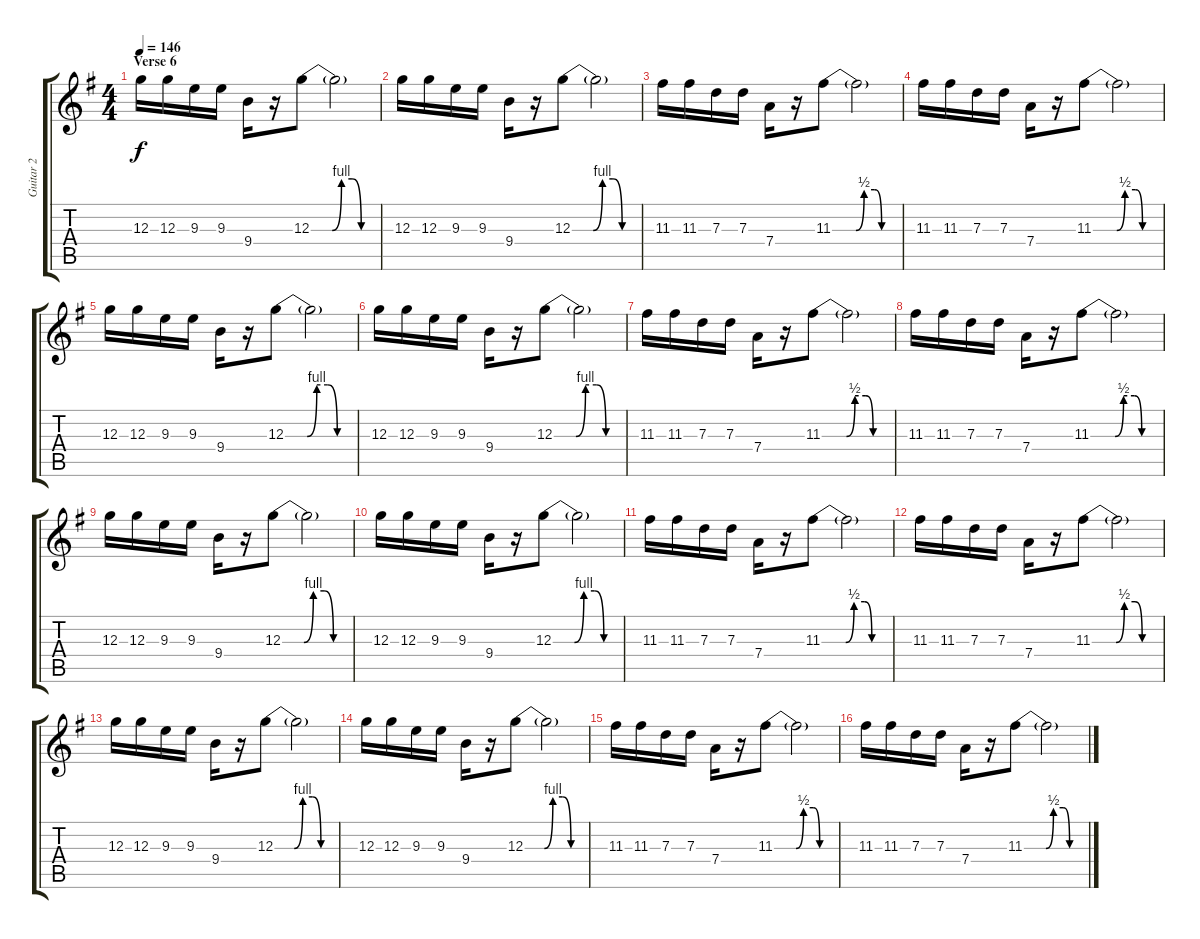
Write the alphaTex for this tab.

\track ("Guitar 2" "Guitar 2") {instrument overdrivenguitar}
\staff {score tabs}
\tuning (E4 B3 G3 D3 A2 E2) {hide}
\ts (4 4)
\section ("" "Verse 6")
\tempo 146
\clef g2
\ks g
12.3.16{dy f} 12.3.16 9.3.16 9.3.16 9.4.16 r.16 12.3{be (custom 0 0 18 0 26 4 35 4 43 0 60 0)}.8 12.3{t}.2 |
12.3.16 12.3.16 9.3.16 9.3.16 9.4.16 r.16 12.3{be (custom 0 0 18 0 26 4 35 4 43 0 60 0)}.8 12.3{t}.2 |
11.3.16 11.3.16 7.3.16 7.3.16 7.4.16 r.16 11.3{be (custom 0 0 20 0 27 2 36 2 42 0 60 0)}.8 11.3{t}.2 |
11.3.16 11.3.16 7.3.16 7.3.16 7.4.16 r.16 11.3{be (custom 0 0 20 0 27 2 36 2 42 0 60 0)}.8 11.3{t}.2 |
12.3.16 12.3.16 9.3.16 9.3.16 9.4.16 r.16 12.3{be (custom 0 0 18 0 26 4 35 4 43 0 60 0)}.8 12.3{t}.2 |
12.3.16 12.3.16 9.3.16 9.3.16 9.4.16 r.16 12.3{be (custom 0 0 18 0 26 4 35 4 43 0 60 0)}.8 12.3{t}.2 |
11.3.16 11.3.16 7.3.16 7.3.16 7.4.16 r.16 11.3{be (custom 0 0 20 0 27 2 36 2 42 0 60 0)}.8 11.3{t}.2 |
11.3.16 11.3.16 7.3.16 7.3.16 7.4.16 r.16 11.3{be (custom 0 0 20 0 27 2 36 2 42 0 60 0)}.8 11.3{t}.2 |
12.3.16 12.3.16 9.3.16 9.3.16 9.4.16 r.16 12.3{be (custom 0 0 18 0 26 4 35 4 43 0 60 0)}.8 12.3{t}.2 |
12.3.16 12.3.16 9.3.16 9.3.16 9.4.16 r.16 12.3{be (custom 0 0 18 0 26 4 35 4 43 0 60 0)}.8 12.3{t}.2 |
11.3.16 11.3.16 7.3.16 7.3.16 7.4.16 r.16 11.3{be (custom 0 0 20 0 27 2 36 2 42 0 60 0)}.8 11.3{t}.2 |
11.3.16 11.3.16 7.3.16 7.3.16 7.4.16 r.16 11.3{be (custom 0 0 20 0 27 2 36 2 42 0 60 0)}.8 11.3{t}.2 |
12.3.16 12.3.16 9.3.16 9.3.16 9.4.16 r.16 12.3{be (custom 0 0 18 0 26 4 35 4 43 0 60 0)}.8 12.3{t}.2 |
12.3.16 12.3.16 9.3.16 9.3.16 9.4.16 r.16 12.3{be (custom 0 0 18 0 26 4 35 4 43 0 60 0)}.8 12.3{t}.2 |
11.3.16 11.3.16 7.3.16 7.3.16 7.4.16 r.16 11.3{be (custom 0 0 20 0 27 2 36 2 42 0 60 0)}.8 11.3{t}.2 |
11.3.16 11.3.16 7.3.16 7.3.16 7.4.16 r.16 11.3{be (custom 0 0 20 0 27 2 36 2 42 0 60 0)}.8 11.3{t}.2
